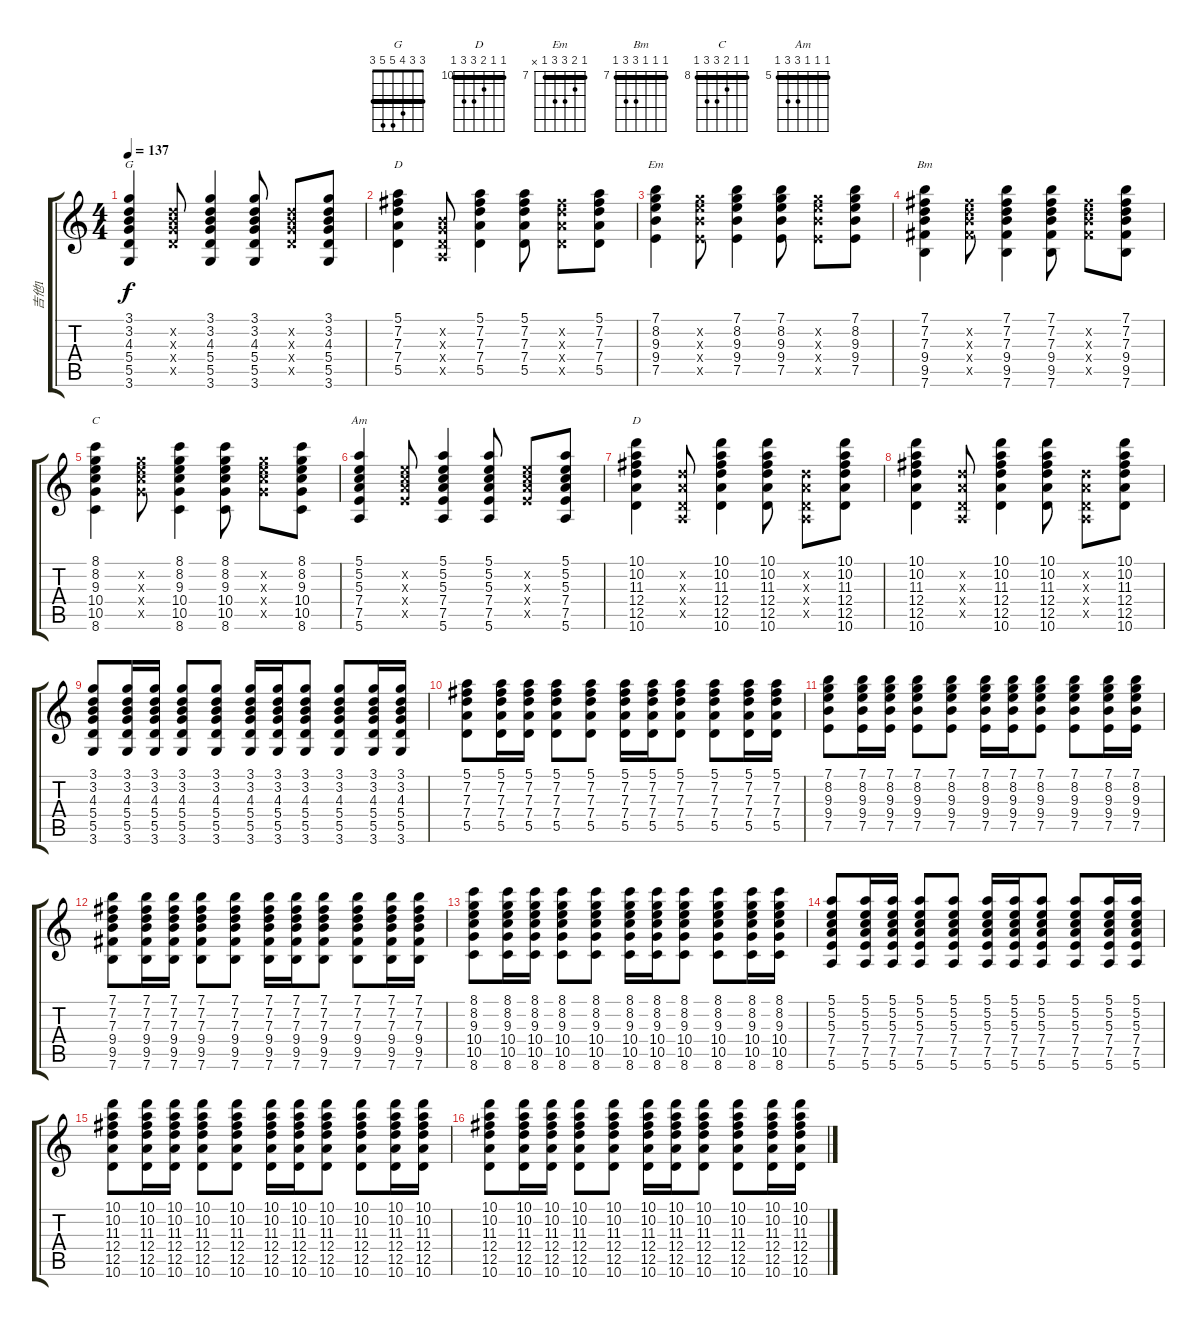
\track ("吉他1" "吉他1") {instrument acousticguitarnylon}
\staff {score tabs}
\tuning (E4 B3 G3 D3 A2 E2) {hide}
\chord ("G" 3 3 4 5 5 3) {barre 3}
\chord ("D" 5 7 7 7 5 x) {firstfret 5 barre 5}
\chord ("Em" 7 8 9 9 7 x) {firstfret 7 barre 7}
\chord ("Bm" 7 7 7 9 9 7) {firstfret 7 barre 7}
\chord ("C" 8 8 9 10 10 8) {firstfret 8 barre 8}
\chord ("Am" 5 5 5 7 7 5) {firstfret 5 barre 5}
\chord ("D" 10 10 11 12 12 10) {firstfret 10 barre 10}
\ts (4 4)
\tempo 137
\clef g2
\ks c
(3.1 3.2 4.3 5.4 5.5 3.6).4{ch "G" dy f} (3.2{x} 4.3{x} 5.4{x} 5.5{x}).8 (3.1 3.2 4.3 5.4 5.5 3.6).4 (3.1 3.2 4.3 5.4 5.5 3.6).8 (3.2{x} 4.3{x} 5.4{x} 5.5{x}).8 (3.1 3.2 4.3 5.4 5.5 3.6).8 |
(5.1 7.2 7.3 7.4 5.5).4{ch "D"} (0.2{x} 0.3{x} 0.4{x} 0.5{x}).8 (5.1 7.2 7.3 7.4 5.5).4 (5.1 7.2 7.3 7.4 5.5).8 (7.2{x} 7.3{x} 7.4{x} 5.5{x}).8 (5.1 7.2 7.3 7.4 5.5).8 |
(7.1 8.2 9.3 9.4 7.5).4{ch "Em"} (8.2{x} 9.3{x} 9.4{x} 7.5{x}).8 (7.1 8.2 9.3 9.4 7.5).4 (7.1 8.2 9.3 9.4 7.5).8 (8.2{x} 9.3{x} 9.4{x} 7.5{x}).8 (7.1 8.2 9.3 9.4 7.5).8 |
(7.1 7.2 7.3 9.4 9.5 7.6).4{ch "Bm"} (7.2{x} 7.3{x} 9.4{x} 9.5{x}).8 (7.1 7.2 7.3 9.4 9.5 7.6).4 (7.1 7.2 7.3 9.4 9.5 7.6).8 (7.2{x} 7.3{x} 9.4{x} 9.5{x}).8 (7.1 7.2 7.3 9.4 9.5 7.6).8 |
(8.1 8.2 9.3 10.4 10.5 8.6).4{ch "C"} (8.2{x} 9.3{x} 10.4{x} 10.5{x}).8 (8.1 8.2 9.3 10.4 10.5 8.6).4 (8.1 8.2 9.3 10.4 10.5 8.6).8 (8.2{x} 9.3{x} 10.4{x} 10.5{x}).8 (8.1 8.2 9.3 10.4 10.5 8.6).8 |
(5.1 5.2 5.3 7.4 7.5 5.6).4{ch "Am"} (5.2{x} 5.3{x} 7.4{x} 7.5{x}).8 (5.1 5.2 5.3 7.4 7.5 5.6).4 (5.1 5.2 5.3 7.4 7.5 5.6).8 (5.2{x} 5.3{x} 7.4{x} 7.5{x}).8 (5.1 5.2 5.3 7.4 7.5 5.6).8 |
(10.1 10.2 11.3 12.4 12.5 10.6).4{ch "D"} (3.2{x} 2.3{x} 0.4{x} 0.5{x}).8 (10.1 10.2 11.3 12.4 12.5 10.6).4 (10.1 10.2 11.3 12.4 12.5 10.6).8 (3.2{x} 2.3{x} 0.4{x} 0.5{x}).8 (10.1 10.2 11.3 12.4 12.5 10.6).8 |
(10.1 10.2 11.3 12.4 12.5 10.6).4 (3.2{x} 2.3{x} 0.4{x} 0.5{x}).8 (10.1 10.2 11.3 12.4 12.5 10.6).4 (10.1 10.2 11.3 12.4 12.5 10.6).8 (3.2{x} 2.3{x} 0.4{x} 0.5{x}).8 (10.1 10.2 11.3 12.4 12.5 10.6).8 |
(3.1 3.2 4.3 5.4 5.5 3.6).8 (3.1 3.2 4.3 5.4 5.5 3.6).16 (3.1 3.2 4.3 5.4 5.5 3.6).16 (3.1 3.2 4.3 5.4 5.5 3.6).8 (3.1 3.2 4.3 5.4 5.5 3.6).8 (3.1 3.2 4.3 5.4 5.5 3.6).16 (3.1 3.2 4.3 5.4 5.5 3.6).16 (3.1 3.2 4.3 5.4 5.5 3.6).8 (3.1 3.2 4.3 5.4 5.5 3.6).8 (3.1 3.2 4.3 5.4 5.5 3.6).16 (3.1 3.2 4.3 5.4 5.5 3.6).16 |
(5.1 7.2 7.3 7.4 5.5).8 (5.1 7.2 7.3 7.4 5.5).16 (5.1 7.2 7.3 7.4 5.5).16 (5.1 7.2 7.3 7.4 5.5).8 (5.1 7.2 7.3 7.4 5.5).8 (5.1 7.2 7.3 7.4 5.5).16 (5.1 7.2 7.3 7.4 5.5).16 (5.1 7.2 7.3 7.4 5.5).8 (5.1 7.2 7.3 7.4 5.5).8 (5.1 7.2 7.3 7.4 5.5).16 (5.1 7.2 7.3 7.4 5.5).16 |
(7.1 8.2 9.3 9.4 7.5).8 (7.1 8.2 9.3 9.4 7.5).16 (7.1 8.2 9.3 9.4 7.5).16 (7.1 8.2 9.3 9.4 7.5).8 (7.1 8.2 9.3 9.4 7.5).8 (7.1 8.2 9.3 9.4 7.5).16 (7.1 8.2 9.3 9.4 7.5).16 (7.1 8.2 9.3 9.4 7.5).8 (7.1 8.2 9.3 9.4 7.5).8 (7.1 8.2 9.3 9.4 7.5).16 (7.1 8.2 9.3 9.4 7.5).16 |
(7.1 7.2 7.3 9.4 9.5 7.6).8 (7.1 7.2 7.3 9.4 9.5 7.6).16 (7.1 7.2 7.3 9.4 9.5 7.6).16 (7.1 7.2 7.3 9.4 9.5 7.6).8 (7.1 7.2 7.3 9.4 9.5 7.6).8 (7.1 7.2 7.3 9.4 9.5 7.6).16 (7.1 7.2 7.3 9.4 9.5 7.6).16 (7.1 7.2 7.3 9.4 9.5 7.6).8 (7.1 7.2 7.3 9.4 9.5 7.6).8 (7.1 7.2 7.3 9.4 9.5 7.6).16 (7.1 7.2 7.3 9.4 9.5 7.6).16 |
(8.1 8.2 9.3 10.4 10.5 8.6).8 (8.1 8.2 9.3 10.4 10.5 8.6).16 (8.1 8.2 9.3 10.4 10.5 8.6).16 (8.1 8.2 9.3 10.4 10.5 8.6).8 (8.1 8.2 9.3 10.4 10.5 8.6).8 (8.1 8.2 9.3 10.4 10.5 8.6).16 (8.1 8.2 9.3 10.4 10.5 8.6).16 (8.1 8.2 9.3 10.4 10.5 8.6).8 (8.1 8.2 9.3 10.4 10.5 8.6).8 (8.1 8.2 9.3 10.4 10.5 8.6).16 (8.1 8.2 9.3 10.4 10.5 8.6).16 |
(5.1 5.2 5.3 7.4 7.5 5.6).8 (5.1 5.2 5.3 7.4 7.5 5.6).16 (5.1 5.2 5.3 7.4 7.5 5.6).16 (5.1 5.2 5.3 7.4 7.5 5.6).8 (5.1 5.2 5.3 7.4 7.5 5.6).8 (5.1 5.2 5.3 7.4 7.5 5.6).16 (5.1 5.2 5.3 7.4 7.5 5.6).16 (5.1 5.2 5.3 7.4 7.5 5.6).8 (5.1 5.2 5.3 7.4 7.5 5.6).8 (5.1 5.2 5.3 7.4 7.5 5.6).16 (5.1 5.2 5.3 7.4 7.5 5.6).16 |
(10.1 10.2 11.3 12.4 12.5 10.6).8 (10.1 10.2 11.3 12.4 12.5 10.6).16 (10.1 10.2 11.3 12.4 12.5 10.6).16 (10.1 10.2 11.3 12.4 12.5 10.6).8 (10.1 10.2 11.3 12.4 12.5 10.6).8 (10.1 10.2 11.3 12.4 12.5 10.6).16 (10.1 10.2 11.3 12.4 12.5 10.6).16 (10.1 10.2 11.3 12.4 12.5 10.6).8 (10.1 10.2 11.3 12.4 12.5 10.6).8 (10.1 10.2 11.3 12.4 12.5 10.6).16 (10.1 10.2 11.3 12.4 12.5 10.6).16 |
(10.1 10.2 11.3 12.4 12.5 10.6).8 (10.1 10.2 11.3 12.4 12.5 10.6).16 (10.1 10.2 11.3 12.4 12.5 10.6).16 (10.1 10.2 11.3 12.4 12.5 10.6).8 (10.1 10.2 11.3 12.4 12.5 10.6).8 (10.1 10.2 11.3 12.4 12.5 10.6).16 (10.1 10.2 11.3 12.4 12.5 10.6).16 (10.1 10.2 11.3 12.4 12.5 10.6).8 (10.1 10.2 11.3 12.4 12.5 10.6).8 (10.1 10.2 11.3 12.4 12.5 10.6).16 (10.1 10.2 11.3 12.4 12.5 10.6).16
